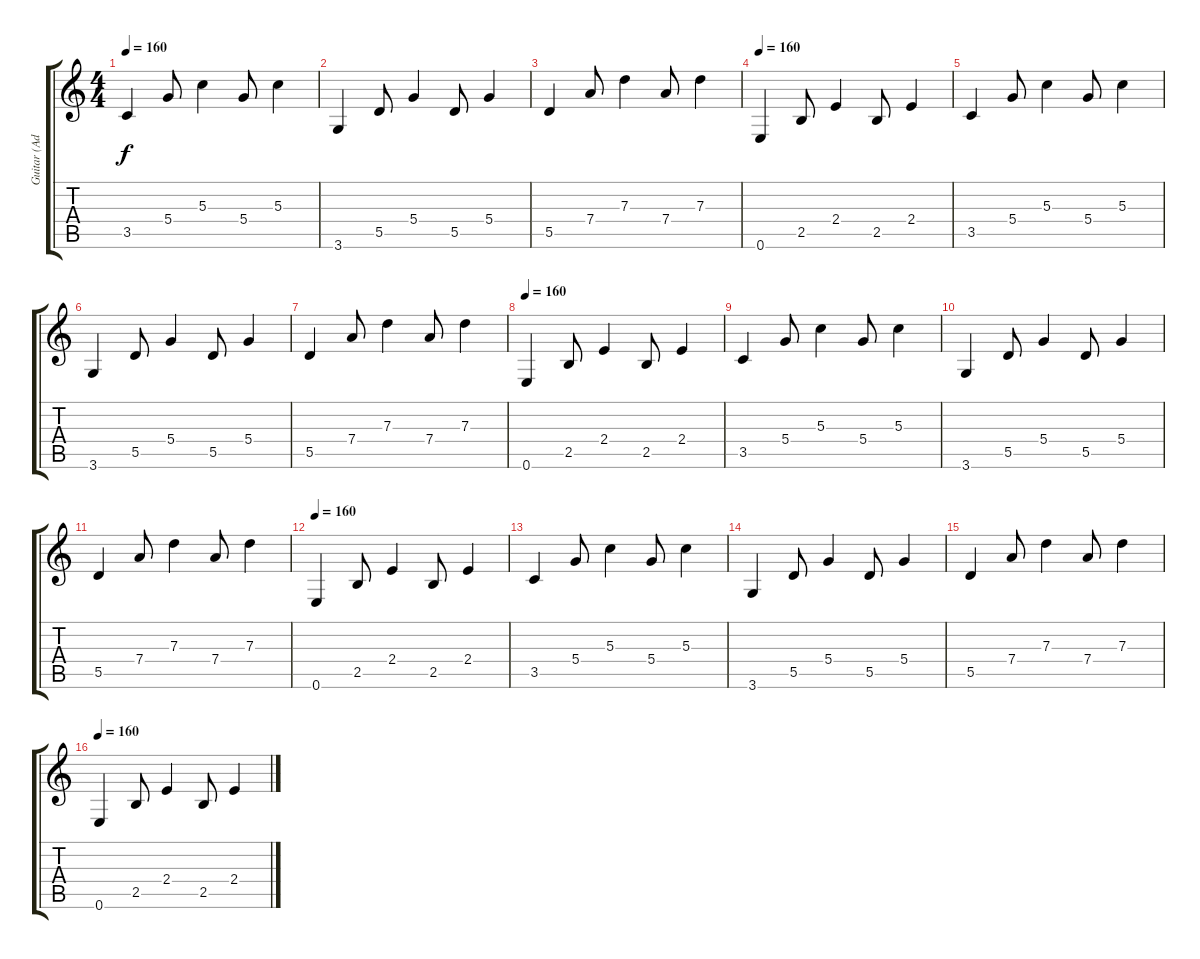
\track ("Guitar (Adrian Smith)" "Guitar (Ad") {instrument electricguitarjazz}
\staff {score tabs}
\tuning (E4 B3 G3 D3 A2 E2) {hide}
\ts (4 4)
\tempo 160
\clef g2
\ks c
3.5.4{dy f} 5.4.8 5.3.4 5.4.8 5.3.4 |
3.6.4 5.5.8 5.4.4 5.5.8 5.4.4 |
5.5.4 7.4.8 7.3.4 7.4.8 7.3.4 |
\tempo 160
0.6.4 2.5.8 2.4.4 2.5.8 2.4.4 |
3.5.4 5.4.8 5.3.4 5.4.8 5.3.4 |
3.6.4 5.5.8 5.4.4 5.5.8 5.4.4 |
5.5.4 7.4.8 7.3.4 7.4.8 7.3.4 |
\tempo 160
0.6.4 2.5.8 2.4.4 2.5.8 2.4.4 |
3.5.4 5.4.8 5.3.4 5.4.8 5.3.4 |
3.6.4 5.5.8 5.4.4 5.5.8 5.4.4 |
5.5.4 7.4.8 7.3.4 7.4.8 7.3.4 |
\tempo 160
0.6.4 2.5.8 2.4.4 2.5.8 2.4.4 |
3.5.4 5.4.8 5.3.4 5.4.8 5.3.4 |
3.6.4 5.5.8 5.4.4 5.5.8 5.4.4 |
5.5.4 7.4.8 7.3.4 7.4.8 7.3.4 |
\tempo 160
0.6.4 2.5.8 2.4.4 2.5.8 2.4.4
